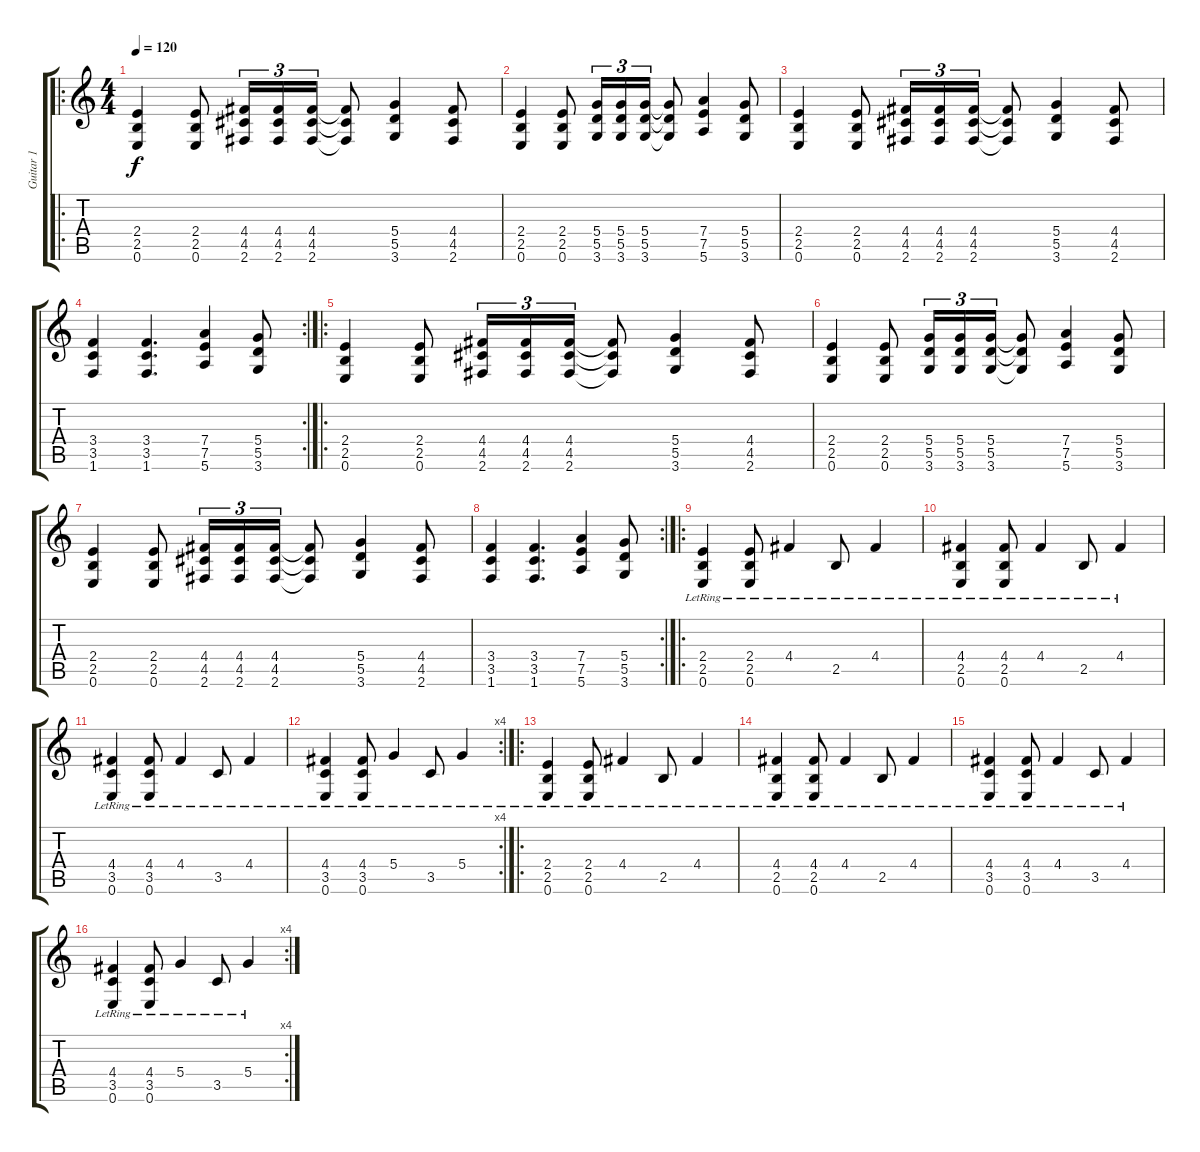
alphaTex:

\track ("Guitar 1" "Guitar 1") {instrument distortionguitar}
\staff {score tabs}
\tuning (E4 B3 G3 D3 A2 E2) {hide}
\ro
\ts (4 4)
\tempo 120
\clef g2
\ks c
(2.4 2.5 0.6).4{dy f} (2.4 2.5 0.6).8 (4.4 4.5 2.6).16{tu (3 2)} (4.4 4.5 2.6).16{tu (3 2)} (4.4 4.5 2.6).16{tu (3 2)} (4.4{t} 4.5{t} 2.6{t}).8 (5.4 5.5 3.6).4 (4.4 4.5 2.6).8 |
(2.4 2.5 0.6).4 (2.4 2.5 0.6).8 (5.4 5.5 3.6).16{tu (3 2)} (5.4 5.5 3.6).16{tu (3 2)} (5.4 5.5 3.6).16{tu (3 2)} (5.4{t} 5.5{t} 3.6{t}).8 (7.4 7.5 5.6).4 (5.4 5.5 3.6).8 |
(2.4 2.5 0.6).4 (2.4 2.5 0.6).8 (4.4 4.5 2.6).16{tu (3 2)} (4.4 4.5 2.6).16{tu (3 2)} (4.4 4.5 2.6).16{tu (3 2)} (4.4{t} 4.5{t} 2.6{t}).8 (5.4 5.5 3.6).4 (4.4 4.5 2.6).8 |
\rc 2
(3.4 3.5 1.6).4 (3.4 3.5 1.6).4{d} (7.4 7.5 5.6).4 (5.4 5.5 3.6).8 |
\ro
(2.4 2.5 0.6).4 (2.4 2.5 0.6).8 (4.4 4.5 2.6).16{tu (3 2)} (4.4 4.5 2.6).16{tu (3 2)} (4.4 4.5 2.6).16{tu (3 2)} (4.4{t} 4.5{t} 2.6{t}).8 (5.4 5.5 3.6).4 (4.4 4.5 2.6).8 |
(2.4 2.5 0.6).4 (2.4 2.5 0.6).8 (5.4 5.5 3.6).16{tu (3 2)} (5.4 5.5 3.6).16{tu (3 2)} (5.4 5.5 3.6).16{tu (3 2)} (5.4{t} 5.5{t} 3.6{t}).8 (7.4 7.5 5.6).4 (5.4 5.5 3.6).8 |
(2.4 2.5 0.6).4 (2.4 2.5 0.6).8 (4.4 4.5 2.6).16{tu (3 2)} (4.4 4.5 2.6).16{tu (3 2)} (4.4 4.5 2.6).16{tu (3 2)} (4.4{t} 4.5{t} 2.6{t}).8 (5.4 5.5 3.6).4 (4.4 4.5 2.6).8 |
\rc 2
(3.4 3.5 1.6).4 (3.4 3.5 1.6).4{d} (7.4 7.5 5.6).4 (5.4 5.5 3.6).8 |
\ro
(2.4{lr} 2.5{lr} 0.6{lr}).4 (2.4{lr} 2.5{lr} 0.6{lr}).8 4.4{lr}.4 2.5{lr}.8 4.4{lr}.4 |
(4.4{lr} 2.5{lr} 0.6{lr}).4 (4.4{lr} 2.5{lr} 0.6{lr}).8 4.4{lr}.4 2.5{lr}.8 4.4{lr}.4 |
(4.4{lr} 3.5{lr} 0.6{lr}).4 (4.4{lr} 3.5{lr} 0.6{lr}).8 4.4{lr}.4 3.5{lr}.8 4.4{lr}.4 |
\rc 4
(4.4{lr} 3.5{lr} 0.6{lr}).4 (4.4{lr} 3.5{lr} 0.6{lr}).8 5.4{lr}.4 3.5{lr}.8 5.4{lr}.4 |
\ro
(2.4{lr} 2.5{lr} 0.6{lr}).4 (2.4{lr} 2.5{lr} 0.6{lr}).8 4.4{lr}.4 2.5{lr}.8 4.4{lr}.4 |
(4.4{lr} 2.5{lr} 0.6{lr}).4 (4.4{lr} 2.5{lr} 0.6{lr}).8 4.4{lr}.4 2.5{lr}.8 4.4{lr}.4 |
(4.4{lr} 3.5{lr} 0.6{lr}).4 (4.4{lr} 3.5{lr} 0.6{lr}).8 4.4{lr}.4 3.5{lr}.8 4.4{lr}.4 |
\rc 4
(4.4{lr} 3.5{lr} 0.6{lr}).4 (4.4{lr} 3.5{lr} 0.6{lr}).8 5.4{lr}.4 3.5{lr}.8 5.4{lr}.4
